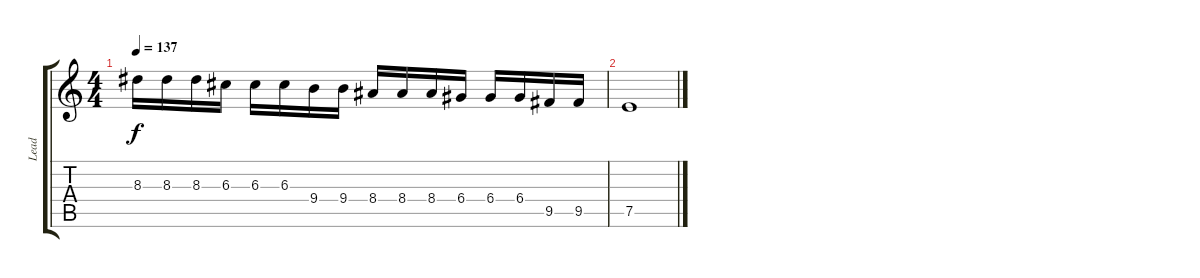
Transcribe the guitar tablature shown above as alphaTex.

\track ("Lead" "Lead") {instrument distortionguitar}
\staff {score tabs}
\tuning (E4 B3 G3 D3 A2 E2) {hide}
\ts (4 4)
\tempo 137
\clef g2
\ks c
8.3.16{dy f} 8.3.16 8.3.16 6.3.16 6.3.16 6.3.16 9.4.16 9.4.16 8.4.16 8.4.16 8.4.16 6.4.16 6.4.16 6.4.16 9.5.16 9.5.16 |
7.5.1
